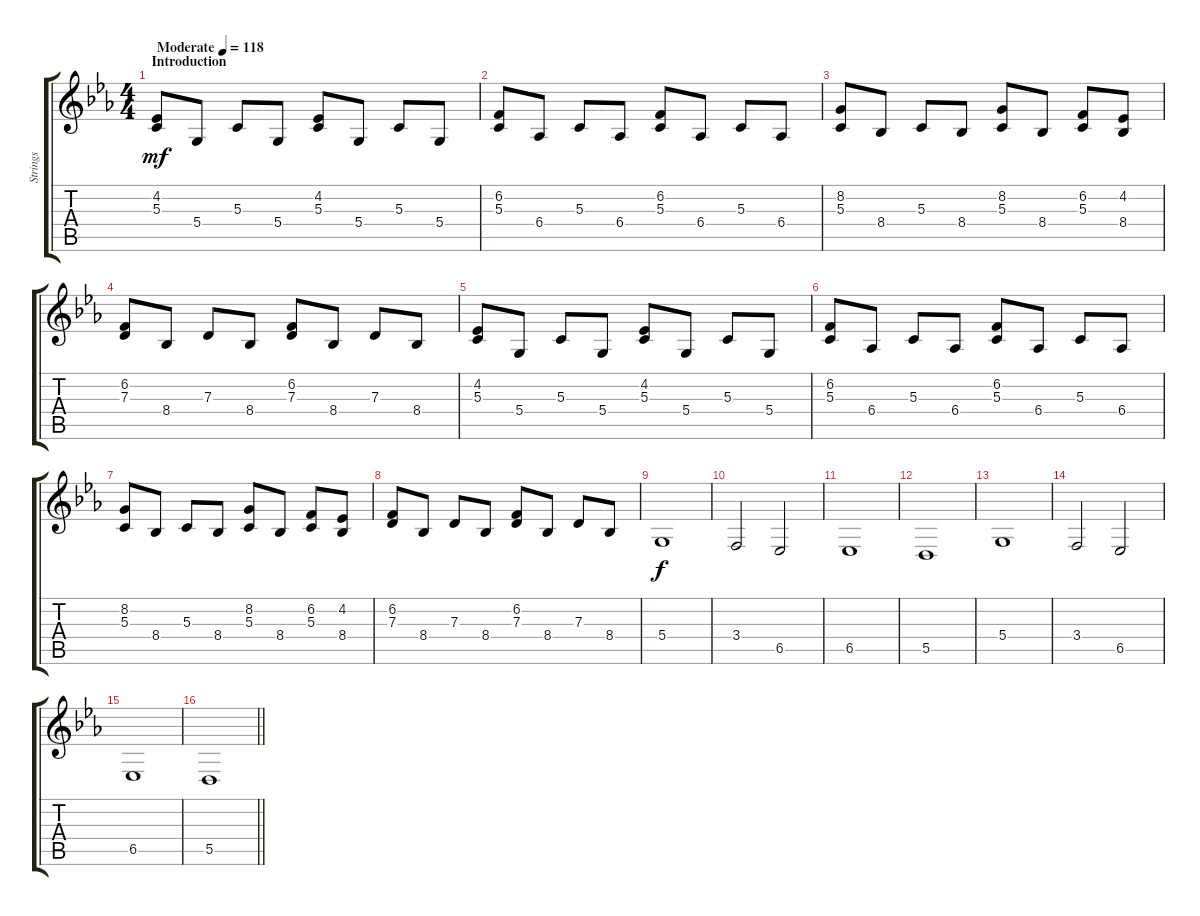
\track ("Strings" "Strings") {instrument stringensemble1}
\staff {score tabs}
\tuning (E4 B3 G3 D3 A2 E2) {hide}
\ts (4 4)
\section ("" "Introduction")
\tempo (118 "Moderate")
\clef g2
\ks eb
(4.2 5.3).8{dy mf instrument stringensemble1} 5.4.8 5.3.8 5.4.8 (4.2 5.3).8 5.4.8 5.3.8 5.4.8 |
(6.2 5.3).8 6.4.8 5.3.8 6.4.8 (6.2 5.3).8 6.4.8 5.3.8 6.4.8 |
(8.2 5.3).8 8.4.8 5.3.8 8.4.8 (8.2 5.3).8 8.4.8 (6.2 5.3).8 (4.2 8.4).8 |
(6.2 7.3).8 8.4.8 7.3.8 8.4.8 (6.2 7.3).8 8.4.8 7.3.8 8.4.8 |
(4.2 5.3).8 5.4.8 5.3.8 5.4.8 (4.2 5.3).8 5.4.8 5.3.8 5.4.8 |
(6.2 5.3).8 6.4.8 5.3.8 6.4.8 (6.2 5.3).8 6.4.8 5.3.8 6.4.8 |
(8.2 5.3).8 8.4.8 5.3.8 8.4.8 (8.2 5.3).8 8.4.8 (6.2 5.3).8 (4.2 8.4).8 |
(6.2 7.3).8 8.4.8 7.3.8 8.4.8 (6.2 7.3).8 8.4.8 7.3.8 8.4.8 |
5.4.1{dy f} |
3.4.2 6.5.2 |
6.5.1 |
5.5.1 |
5.4.1 |
3.4.2 6.5.2 |
6.5.1 |
\barLineRight lightlight
5.5.1
